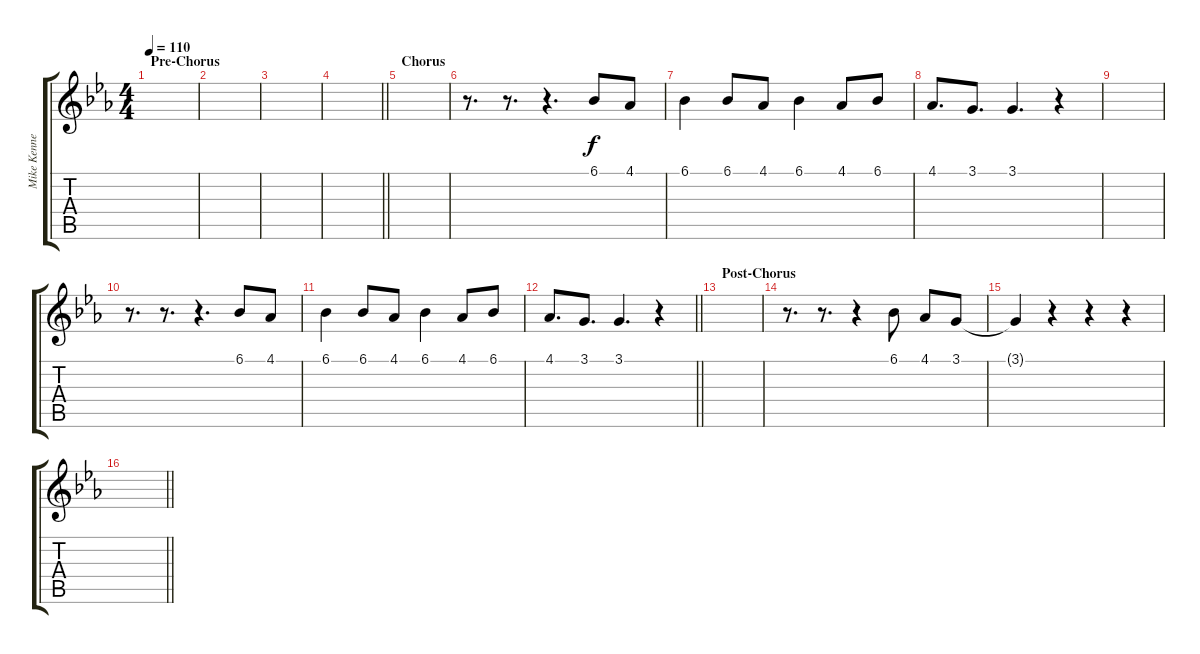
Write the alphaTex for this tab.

\track ("Mike Kennerty (Backup Vocals)" "Mike Kenne") {instrument clarinet}
\staff {score tabs}
\tuning (E4 B3 G3 D3 A2 E2) {hide}
\ts (4 4)
\section ("" "Pre-Chorus")
\tempo 110
\clef g2
\ks eb
|
|
|
\barLineRight lightlight
|
\section ("" "Chorus")
|
r.8{d} r.8{d} r.4{d} 6.1.8 4.1.8 |
6.1.4 6.1.8 4.1.8 6.1.4 4.1.8 6.1.8 |
4.1.8{d} 3.1.8{d} 3.1.4{d} r.4 |
|
r.8{d} r.8{d} r.4{d} 6.1.8 4.1.8 |
6.1.4 6.1.8 4.1.8 6.1.4 4.1.8 6.1.8 |
\barLineRight lightlight
4.1.8{d} 3.1.8{d} 3.1.4{d} r.4 |
\section ("" "Post-Chorus")
|
r.8{d} r.8{d} r.4 6.1.8 4.1.8 3.1.8 |
3.1{t}.4 r.4 r.4 r.4 |
\barLineRight lightlight
